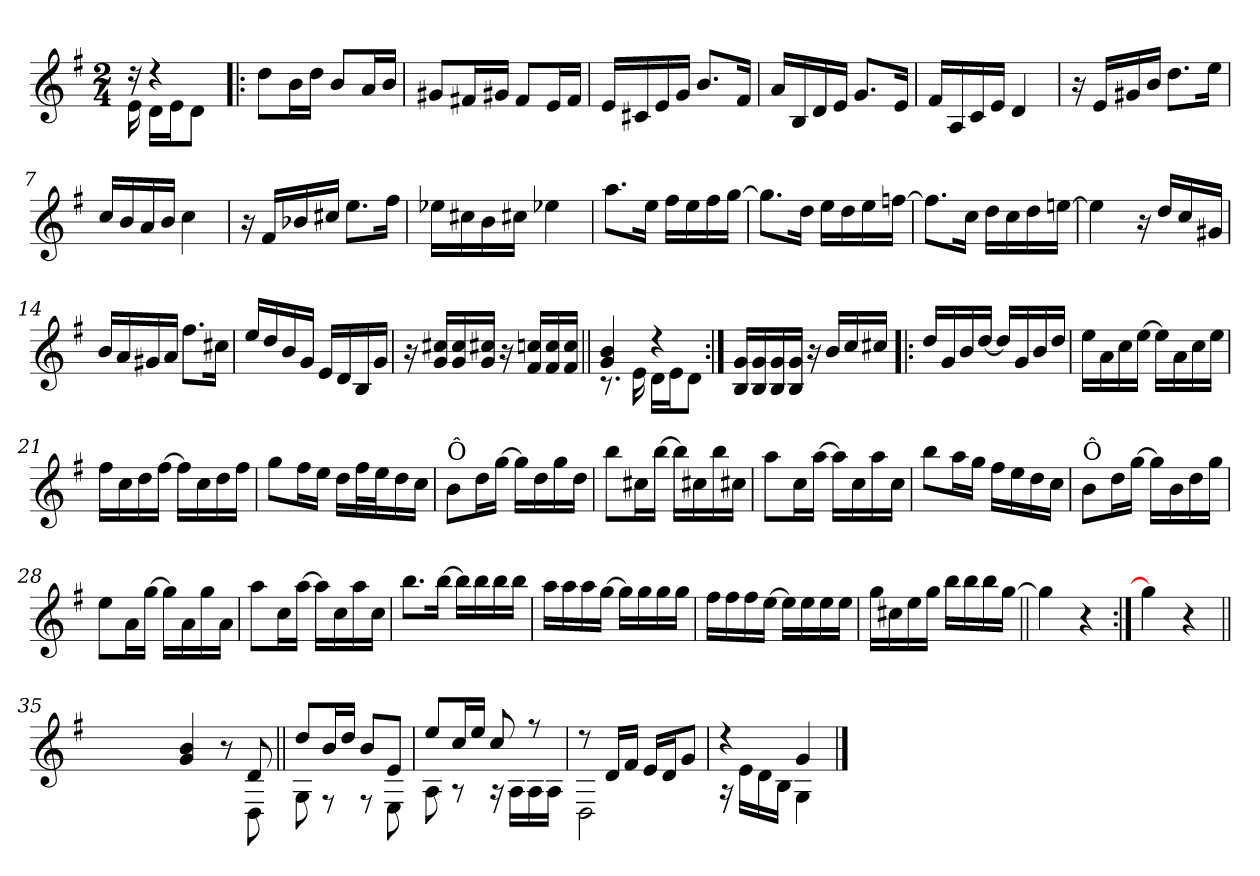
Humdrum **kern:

**kern
*part1
*staff1
*clefG2
*k[f#]
*G:
*M2/4
=
*^
16rdd	16e\
4rdd	16d\LL
.	16e\J
.	8d\J
*v	*v
=1!|:
8dd\L
16b\L
16dd\JJ
8b/L
16a/L
16b/JJ
=2
8g#X/L
16f#X/L
16g#X/JJ
8f#/L
16e/L
16f#/JJ
=3
16e/LL
16c#X/
16e/
16g/JJ
8.b/L
16f#/Jk
!!LO:LB:g=z
=4
16a/LL
16B/
16d/
16e/JJ
8.g/L
16e/Jk
=5
16f#/LL
16A/
16c/
16e/JJ
4d/
=6
16r
16e/LL
16g#X/
16b/JJ
8.dd\L
16ee\Jk
=7
16cc/LL
16b/
16a/
16b/JJ
4cc\
=8
16r
16f#/LL
16b-X/
16cc#X/JJ
8.ee\L
16ff#\Jk
!!LO:LB:g=z
=9
16ee-X\LL
16cc#X\
16b\
16cc#X\JJ
4ee-X\
=10
8.aa\L
16ee\Jk
16ff#\LL
16ee\
16ff#\
[16gg\JJ
=11
8.gg\L]
16dd\Jk
16ee\LL
16dd\
16ee\
[16ffn\JJ
=12
8.ffn\L]
16cc\Jk
16dd\LL
16cc\
16dd\
[16een\JJ
=13
4ee\]
16r
16dd/LL
16cc/
16g#X/JJ
!!LO:LB:g=z
=14
16b/LL
16a/
16g#X/
16a/JJ
8.ff#\L
16cc#X\Jk
=15
16ee/LL
16dd/
16b/
16g/JJ
16e/LL
16d/
16B/
16g/JJ
=16
16r
16g/ 16cc#X/LL
16g/ 16cc#/
16g/ 16cc#X/JJ
16r
16f#/ 16ccn/LL
16f#/ 16cc/
16f#/ 16cc/JJ
=17||
*^
4g/ 4b/	8.rB
.	16e\
4rdd	16d\LL
.	16e\J
.	8d\J
*v	*v
!!LO:LB:g=z
=18:|!
16B/ 16g/LL
16B/ 16g/
16B/ 16g/
16B/ 16g/JJ
16r
16b/LL
16cc/
16cc#X/JJ
=19!|:
16dd/LL
16g/
16b/
[16dd/JJ
16dd/LL]
16g/
16b/
16dd/JJ
=20
16ee\LL
16a\
16cc\
[16ee\JJ
16ee\LL]
16a\
16cc\
16ee\JJ
=21
16ff#\LL
16cc\
16dd\
[16ff#\JJ
16ff#\LL]
16cc\
16dd\
16ff#\JJ
!!LO:LB:g=z
=22
8gg\L
16ff#\L
16ee\JJ
16dd\LL
32ff#\L
32ee\J
16dd\
16cc\JJ
=23
!LO:TX:a:t=Ô
8b\L
16dd\L
[16gg\JJ
16gg\LL]
16dd\
16gg\
16dd\JJ
=24
8bb\L
16cc#X\L
[16bb\JJ
16bb\LL]
16cc#X\
16bb\
16cc#X\JJ
=25
8aa\L
16cc\L
[16aa\JJ
16aa\LL]
16cc\
16aa\
16cc\JJ
=26
8bb\L
16aa\L
16gg\JJ
16ff#\LL
16ee\
16dd\
16cc\JJ
!!LO:LB:g=z
=27
!LO:TX:a:t=Ô
8b\L
16dd\L
[16gg\JJ
16gg\LL]
16b\
16dd\
16gg\JJ
=28
8ee\L
16a\L
[16gg\JJ
16gg\LL]
16a\
16gg\
16a\JJ
=29
8aa\L
16cc\L
[16aa\JJ
16aa\LL]
16cc\
16aa\
16cc\JJ
=30
8.bb\L
[16bb\Jk
16bb\LL]
16bb\
16bb\
16bb\JJ
=31
16aa\LL
16aa\
16aa\
[16gg\JJ
16gg\LL]
16gg\
16gg\
16gg\JJ
!!LO:LB:g=z
=32
16ff#\LL
16ff#\
16ff#\
[16ee\JJ
16ee\LL]
16ee\
16ee\
16ee\JJ
=33
16gg\LL
16cc#X\
16ee\
16gg\JJ
16bb\LL
16bb\
16bb\
[16gg\JJ
=34||
4gg\]
4r
=35:|!
4gg\]
4r
=35X351||
2ryy
!!LO:LB:g=z
=36-
*^
4g/ 4b/	4ryy
8r	8ryy
8d/	8D\
=37||	=37||
8dd/L	8G\
16b/L	8rE
16dd/JJ	.
8b/L	8rE
8e/J	8E\
=38	=38
8ee/L	8A\
16cc/L	8rG
16ee/JJ	.
8cc/	16rG
.	16A\LL
8ree	16A\
.	16A\JJ
=39	=39
8rdd	2D\
16d/LL	.
16f#/JJ	.
16e/LL	.
16d/J	.
8g/J	.
=40	=40
4rdd	16rA
.	16e\LL
.	16d\
.	16B\JJ
4g/	4G\
*v	*v
==
*-
